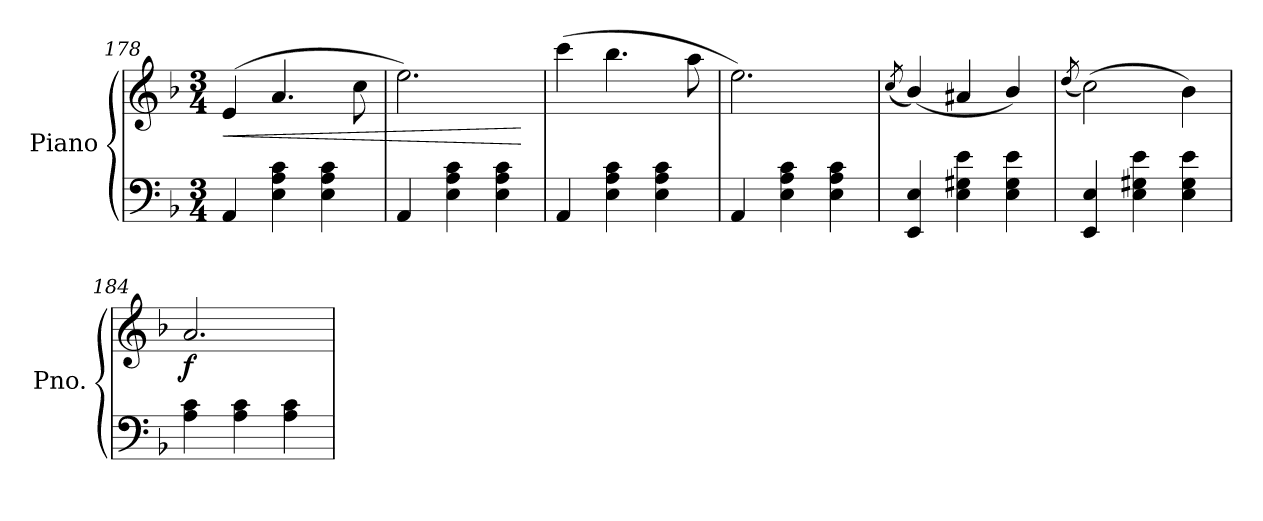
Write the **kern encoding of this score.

**kern	**kern	**dynam
*part1	*part1	*part1
*staff2	*staff1	*staff1/2
*I"Piano	*	*
*I'Pno.	*	*
*clefF4	*clefG2	*
*k[b-]	*k[b-]	*
*M3/4	*M3/4	*
=178	=178	=178
!	!	!LO:HP:b
4AA/	(>4e/	<
4E\ 4A\ 4c\	4.a/	.
4E\ 4A\ 4c\	.	.
.	8cc\	.
=179	=179	=179
4AA/	2.ee\)	.
4E\ 4A\ 4c\	.	.
4E\ 4A\ 4c\	.	.
.	.	[
=180	=180	=180
4AA/	(>4ccc\	.
4E\ 4A\ 4c\	4.bb-\	.
4E\ 4A\ 4c\	.	.
.	8aa\	.
=181	=181	=181
4AA/	2.ee\)	.
4E\ 4A\ 4c\	.	.
4E\ 4A\ 4c\	.	.
=182	=182	=182
.	(<8qcc/	.
4EE/ 4E/	(<4b-/)	.
4E\ 4G#X\ 4e\	4a#X/	.
4E\ 4G#\ 4e\	4b-/)	.
!!LO:LB:g=z
=183	=183	=183
.	(<8qdd/	.
4EE/ 4E/	(>2cc\)	.
4E\ 4G#X\ 4e\	.	.
4E\ 4G#\ 4e\	4b-\)	.
=184	=184	=184
!	!	!LO:DY:b
4A\ 4c\	2.a/	f
4A\ 4c\	.	.
4A\ 4c\	.	.
=	=	=
*-	*-	*-
